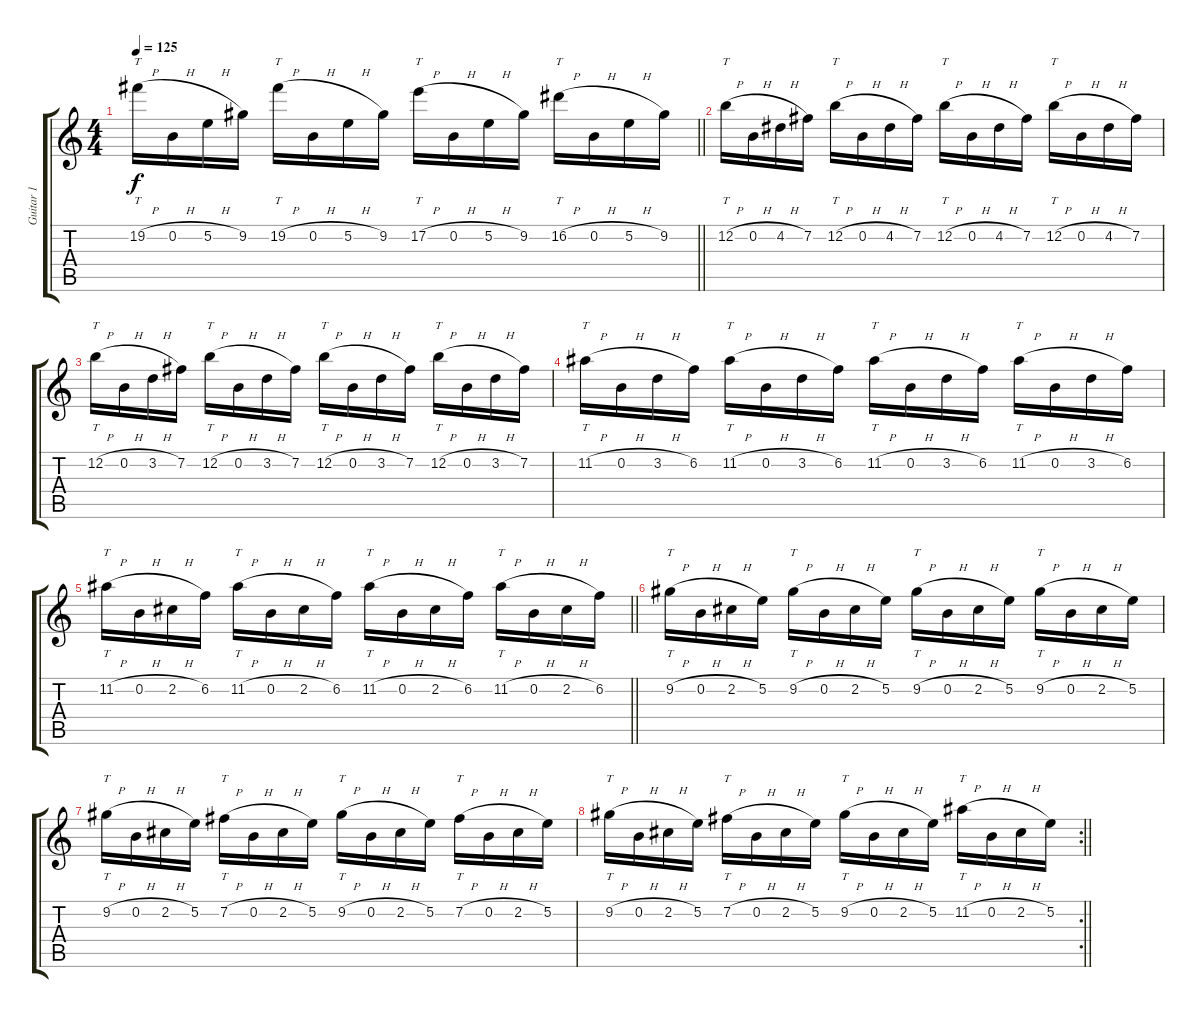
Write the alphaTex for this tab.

\track ("Guitar 1" "Guitar 1") {instrument distortionguitar}
\staff {score tabs}
\tuning (E4 B3 G3 D3 A2 D2) {hide}
\ts (4 4)
\tempo 125
\clef g2
\barLineRight lightlight
\ks c
19.2{h}.16{tt dy f} 0.2{h}.16 5.2{h}.16 9.2.16 19.2{h}.16{tt} 0.2{h}.16 5.2{h}.16 9.2.16 17.2{h}.16{tt} 0.2{h}.16 5.2{h}.16 9.2.16 16.2{h}.16{tt} 0.2{h}.16 5.2{h}.16 9.2.16 |
12.2{h}.16{tt} 0.2{h}.16 4.2{h}.16 7.2.16 12.2{h}.16{tt} 0.2{h}.16 4.2{h}.16 7.2.16 12.2{h}.16{tt} 0.2{h}.16 4.2{h}.16 7.2.16 12.2{h}.16{tt} 0.2{h}.16 4.2{h}.16 7.2.16 |
12.2{h}.16{tt} 0.2{h}.16 3.2{h}.16 7.2.16 12.2{h}.16{tt} 0.2{h}.16 3.2{h}.16 7.2.16 12.2{h}.16{tt} 0.2{h}.16 3.2{h}.16 7.2.16 12.2{h}.16{tt} 0.2{h}.16 3.2{h}.16 7.2.16 |
11.2{h}.16{tt} 0.2{h}.16 3.2{h}.16 6.2.16 11.2{h}.16{tt} 0.2{h}.16 3.2{h}.16 6.2.16 11.2{h}.16{tt} 0.2{h}.16 3.2{h}.16 6.2.16 11.2{h}.16{tt} 0.2{h}.16 3.2{h}.16 6.2.16 |
\barLineRight lightlight
11.2{h}.16{tt} 0.2{h}.16 2.2{h}.16 6.2.16 11.2{h}.16{tt} 0.2{h}.16 2.2{h}.16 6.2.16 11.2{h}.16{tt} 0.2{h}.16 2.2{h}.16 6.2.16 11.2{h}.16{tt} 0.2{h}.16 2.2{h}.16 6.2.16 |
9.2{h}.16{tt} 0.2{h}.16 2.2{h}.16 5.2.16 9.2{h}.16{tt} 0.2{h}.16 2.2{h}.16 5.2.16 9.2{h}.16{tt} 0.2{h}.16 2.2{h}.16 5.2.16 9.2{h}.16{tt} 0.2{h}.16 2.2{h}.16 5.2.16 |
9.2{h}.16{tt} 0.2{h}.16 2.2{h}.16 5.2.16 7.2{h}.16{tt} 0.2{h}.16 2.2{h}.16 5.2.16 9.2{h}.16{tt} 0.2{h}.16 2.2{h}.16 5.2.16 7.2{h}.16{tt} 0.2{h}.16 2.2{h}.16 5.2.16 |
\rc 2
\barLineRight lightlight
9.2{h}.16{tt} 0.2{h}.16 2.2{h}.16 5.2.16 7.2{h}.16{tt} 0.2{h}.16 2.2{h}.16 5.2.16 9.2{h}.16{tt} 0.2{h}.16 2.2{h}.16 5.2.16 11.2{h}.16{tt} 0.2{h}.16 2.2{h}.16 5.2.16
